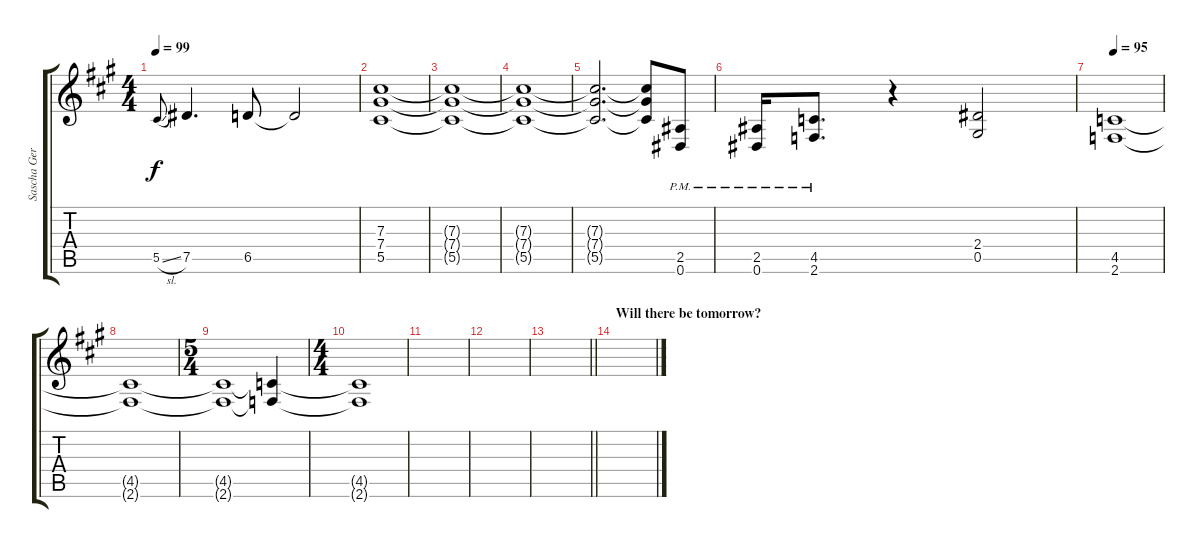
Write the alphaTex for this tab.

\track ("Sascha Gerstner" "Sascha Ger") {instrument distortionguitar}
\staff {score tabs}
\tuning (Eb4 Bb3 Gb3 Db3 Ab2 Eb2) {hide}
\ts (4 4)
\tempo 99
\clef g2
\ks f#minor
5.5{sl}.8{gr onbeat dy f} 7.5.4{d} 6.5.8 6.5{t}.2 |
(7.3 7.4 5.5).1{instrument distortionguitar} |
(7.3{t} 7.4{t} 5.5{t}).1 |
(7.3{t} 7.4{t} 5.5{t}).1 |
(7.3{t} 7.4{t} 5.5{t}).2{d} (7.3{t} 7.4{t} 5.5{t}).8 (2.5{pm} 0.6{pm}).8 |
(2.5{pm} 0.6{pm}).16 (4.5{pm} 2.6{pm}).8{d} r.4 (2.4 0.5).2 |
\tempo 95
(4.5 2.6).1{volume 0} |
(4.5{t} 2.6{t}).1 |
\ts (5 4)
(4.5{t} 2.6{t}).1 (4.5{t} 2.6{t}).4 |
\ts (4 4)
(4.5{t} 2.6{t}).1 |
|
|
\barLineRight lightlight
|
\section ("" "Will there be tomorrow?")
